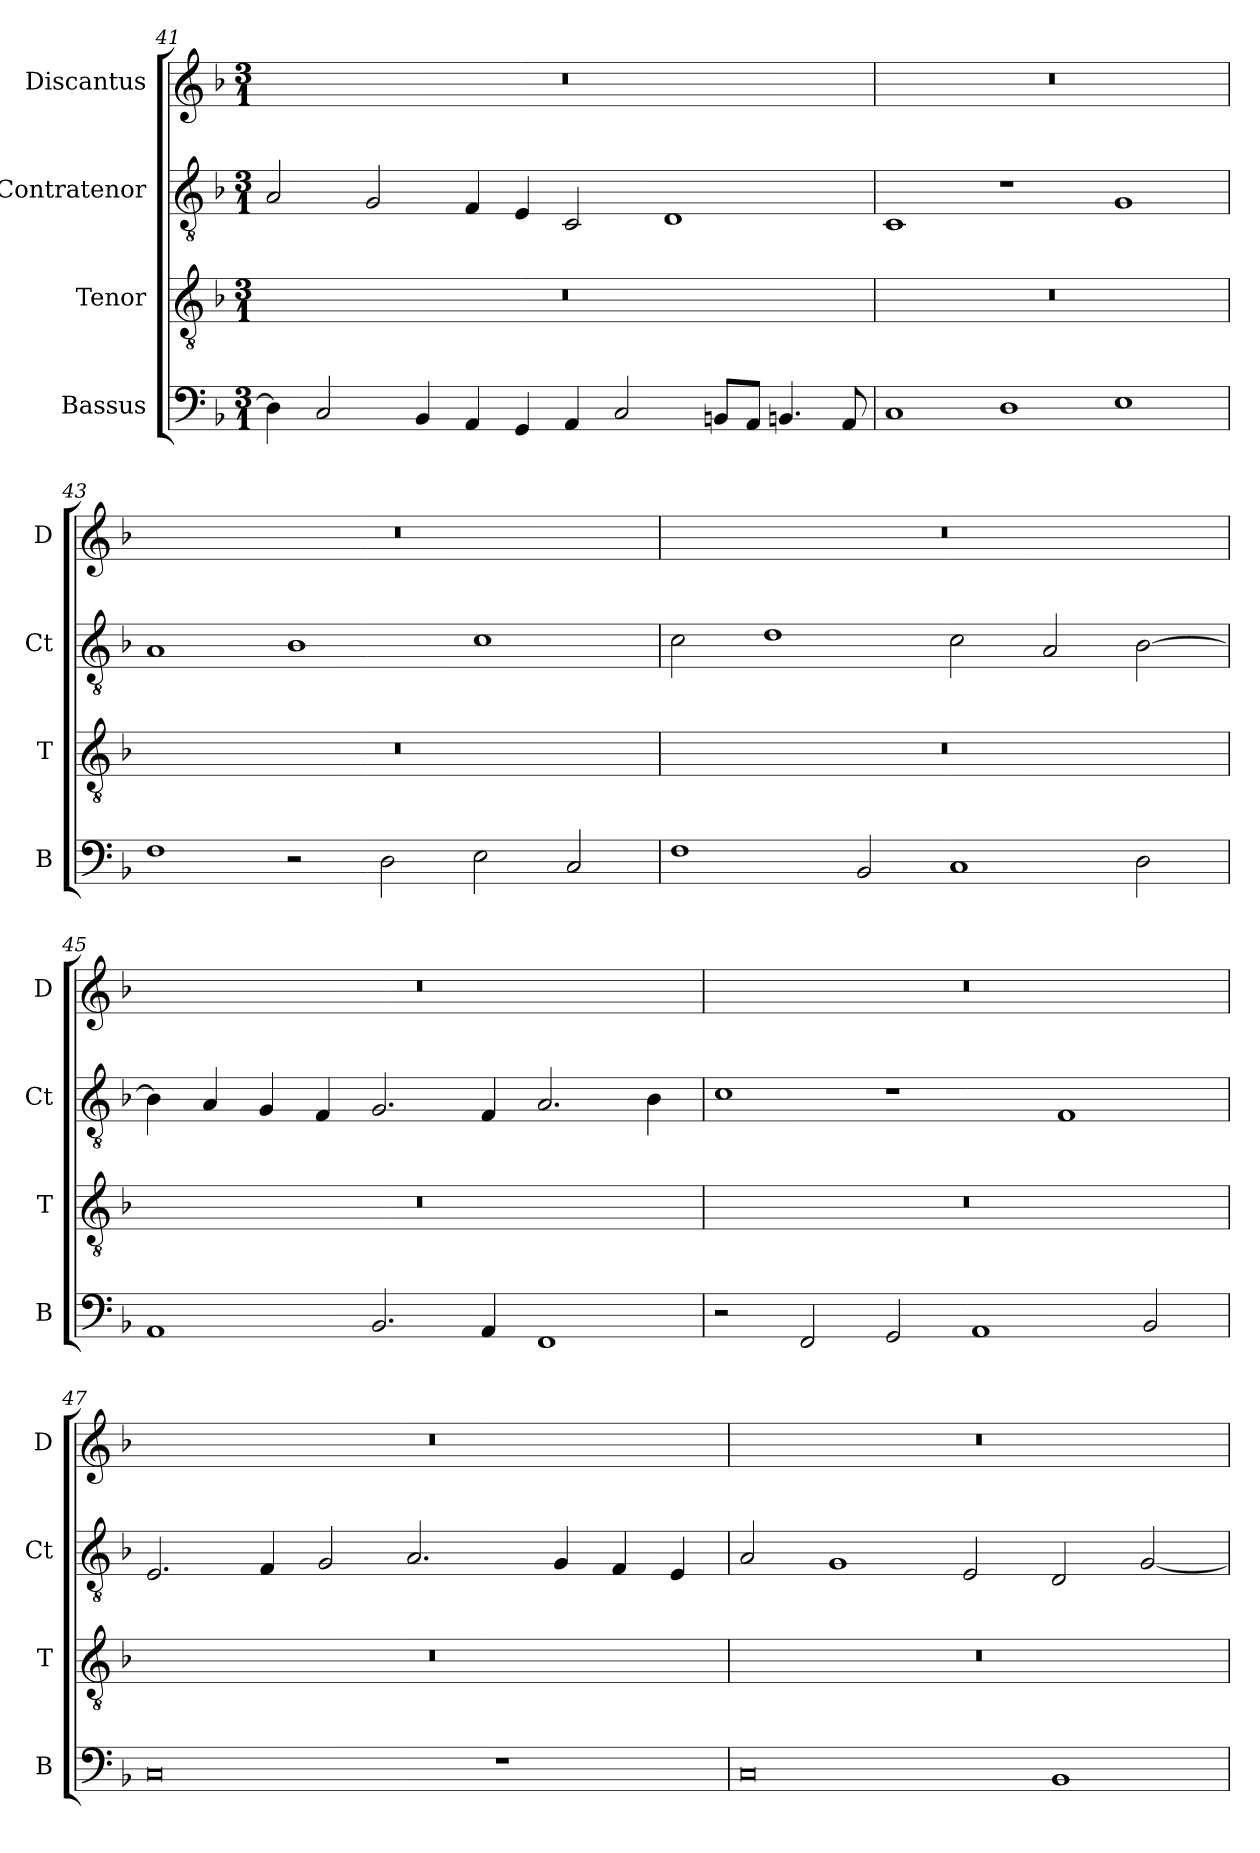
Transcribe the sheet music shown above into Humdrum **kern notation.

**kern	**kern	**kern	**kern
*part4	*part3	*part2	*part1
*staff4	*staff3	*staff2	*staff1
*I"Bassus	*I"Tenor	*I"Contratenor	*I"Discantus
*I'B	*I'T	*I'Ct	*I'D
*clefF4	*clefGv2	*clefGv2	*clefG2
*k[b-]	*k[b-]	*k[b-]	*k[b-]
*M3/1	*M3/1	*M3/1	*M3/1
=41	=41	=41	=41
4D\]	0.r	2A/	0.r
2C/	.	.	.
.	.	2G/	.
4BB-/	.	.	.
4AA/	.	4F/	.
4GG/	.	4E/	.
4AA/	.	2C/	.
2C/	.	.	.
.	.	1D	.
8BBn/L	.	.	.
8AA/J	.	.	.
4.BBn/	.	.	.
8AA/	.	.	.
=42	=42	=42	=42
1C	0.r	1C	0.r
1D	.	1r	.
1E	.	1G	.
=43	=43	=43	=43
1F	0.r	1A	0.r
2r	.	1B-	.
2D\	.	.	.
2E\	.	1c	.
2C/	.	.	.
=44	=44	=44	=44
1F	0.r	2c\	0.r
.	.	1d	.
2BB-/	.	.	.
1C	.	2c\	.
.	.	2A/	.
2D\	.	[2B-\	.
=45	=45	=45	=45
1AA	0.r	4B-\]	0.r
.	.	4A/	.
.	.	4G/	.
.	.	4F/	.
2.BB-/	.	2.G/	.
4AA/	.	4F/	.
1FF	.	2.A/	.
.	.	4B-\	.
=46	=46	=46	=46
2r	0.r	1c	0.r
2FF/	.	.	.
2GG/	.	1r	.
1AA	.	.	.
.	.	1F	.
2BB-/	.	.	.
=47	=47	=47	=47
0C	0.r	2.E/	0.r
.	.	4F/	.
.	.	2G/	.
.	.	2.A/	.
1r	.	.	.
.	.	4G/	.
.	.	4F/	.
.	.	4E/	.
=48	=48	=48	=48
0C	0.r	2A/	0.r
.	.	1G	.
.	.	2E/	.
1BB-	.	2D/	.
.	.	[2G/	.
=	=	=	=
*-	*-	*-	*-
